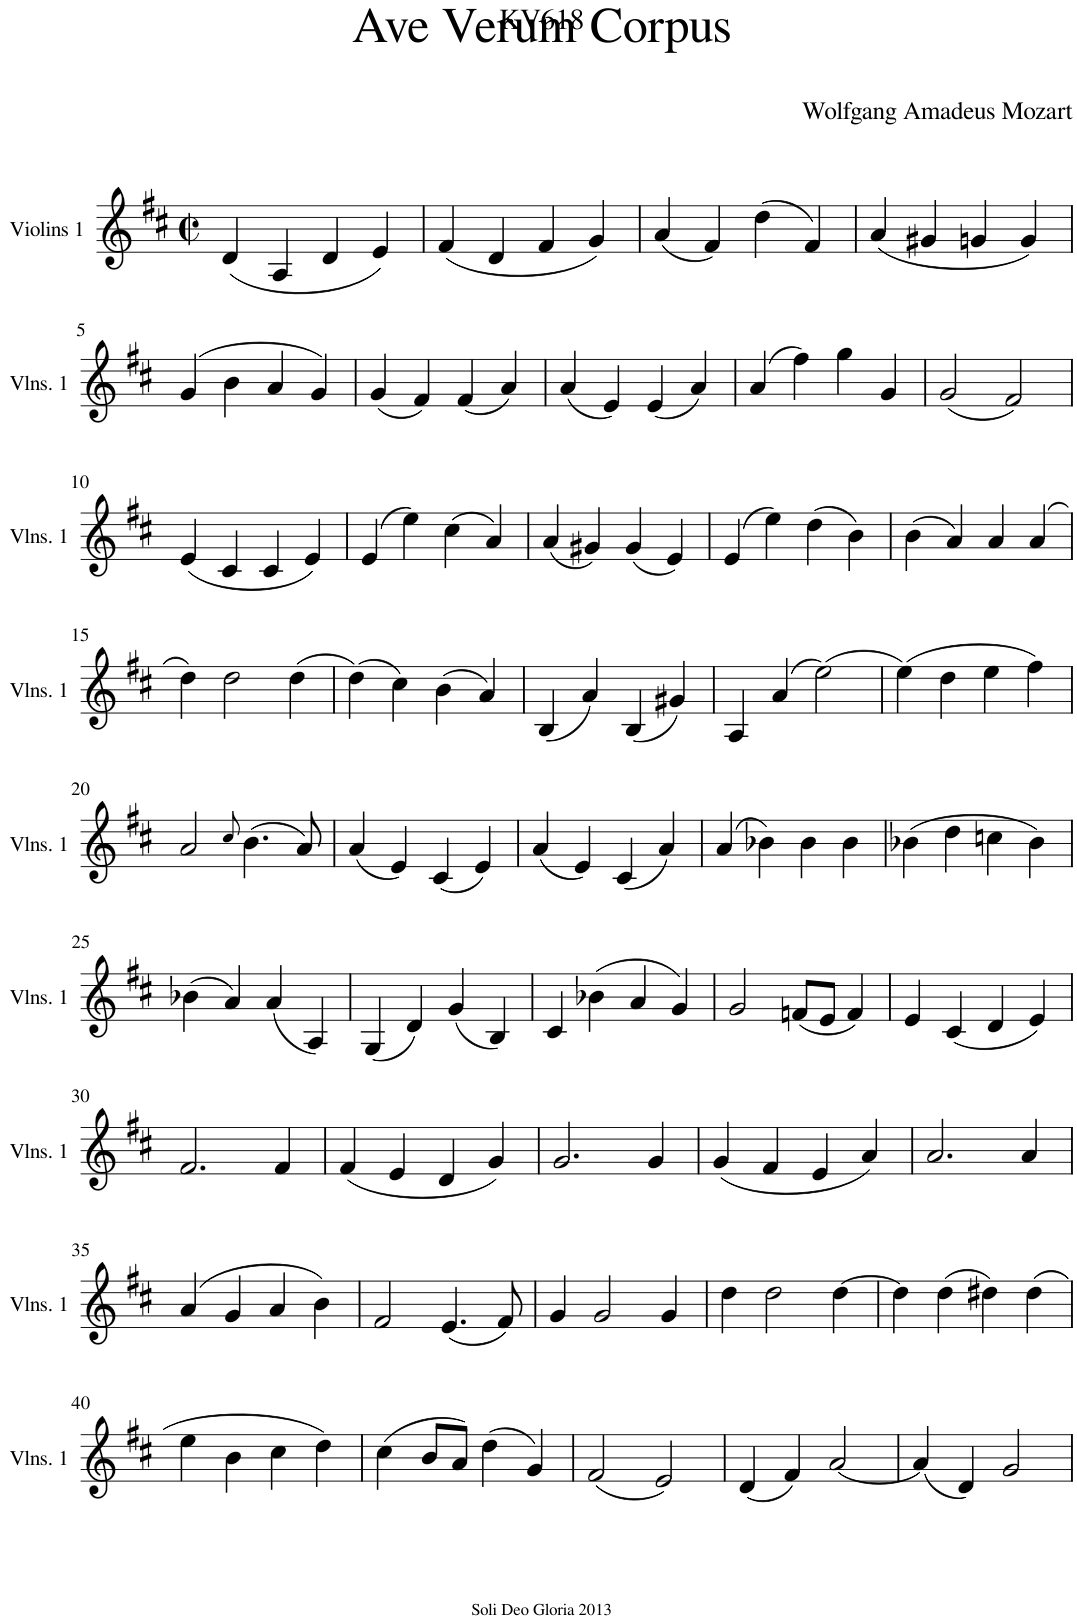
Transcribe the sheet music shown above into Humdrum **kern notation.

**kern
*part1
*staff1
*I"Violins 1
*I'Vlns. 1
*clefG2
*k[f#c#]
*M4/4
*met(c|)
=1
(4d/
4A/
4d/
4e/)
=2
(4f#/
4d/
4f#/
4g/)
=3
(4a/
4f#/)
(4dd\
4f#/)
=4
(4a/
4g#X/
4gn/
4g/)
!!LO:LB:g=z
=5
(4g/
4b\
4a/
4g/)
=6
(4g/
4f#/)
(4f#/
4a/)
=7
(4a/
4e/)
(4e/
4a/)
=8
(4a/
4ff#\)
4gg\
4g/
=9
(2g/
2f#/)
!!LO:LB:g=z
=10
(4e/
4c#/
4c#/
4e/)
=11
(4e/
4ee\)
(4cc#\
4a/)
=12
(4a/
4g#X/)
(4g#/
4e/)
=13
(4e/
4ee\)
(4dd\
4b\)
=14
(4b\
4a/)
4a/
(4a/
!!LO:LB:g=z
=15
4dd\)
2dd\
(4dd\
=16
(4dd\)
4cc#\)
(4b\
4a/)
=17
(4B/
4a/)
(4B/
4g#X/)
=18
4A/
(4a/
(2ee\)
=19
(4ee\)
4dd\
4ee\
4ff#\)
!!LO:LB:g=z
=20
2a/
8qcc#/
(4.b\
8a/)
=21
(4a/
4e/)
(4c#/
4e/)
=22
(4a/
4e/)
(4c#/
4a/)
=23
(4a/
4b-X\)
4b-\
4b-\
=24
(4b-X\
4dd\
4ccn\
4b-\)
!!LO:LB:g=z
=25
(4b-X\
4a/)
(4a/
4A/)
=26
(4G/
4d/)
(4g/
4B/)
=27
4c#/
(4b-X\
4a/
4g/)
=28
2g/
(8fn/L
8e/J
4f/)
=29
4e/
(4c#/
4d/
4e/)
!!LO:LB:g=z
=30
2.f#/
4f#/
=31
(4f#/
4e/
4d/
4g/)
=32
2.g/
4g/
=33
(4g/
4f#/
4e/
4a/)
=34
2.a/
4a/
!!LO:LB:g=z
=35
(4a/
4g/
4a/
4b\)
=36
2f#/
(4.e/
8f#/)
=37
4g/
2g/
4g/
=38
4dd\
2dd\
[4dd\
=39
4dd\]
(4dd\
4dd#X\)
(4dd#\
!!LO:LB:g=z
=40
4ee\
4b\
4cc#\
4dd\)
=41
(4cc#\
8b/L
8a/J)
(4dd\
4g/)
=42
(2f#/
2e/)
=43
(4d/
4f#/)
[2a/
=44
(4a/]
4d/)
2g/
=
*-
